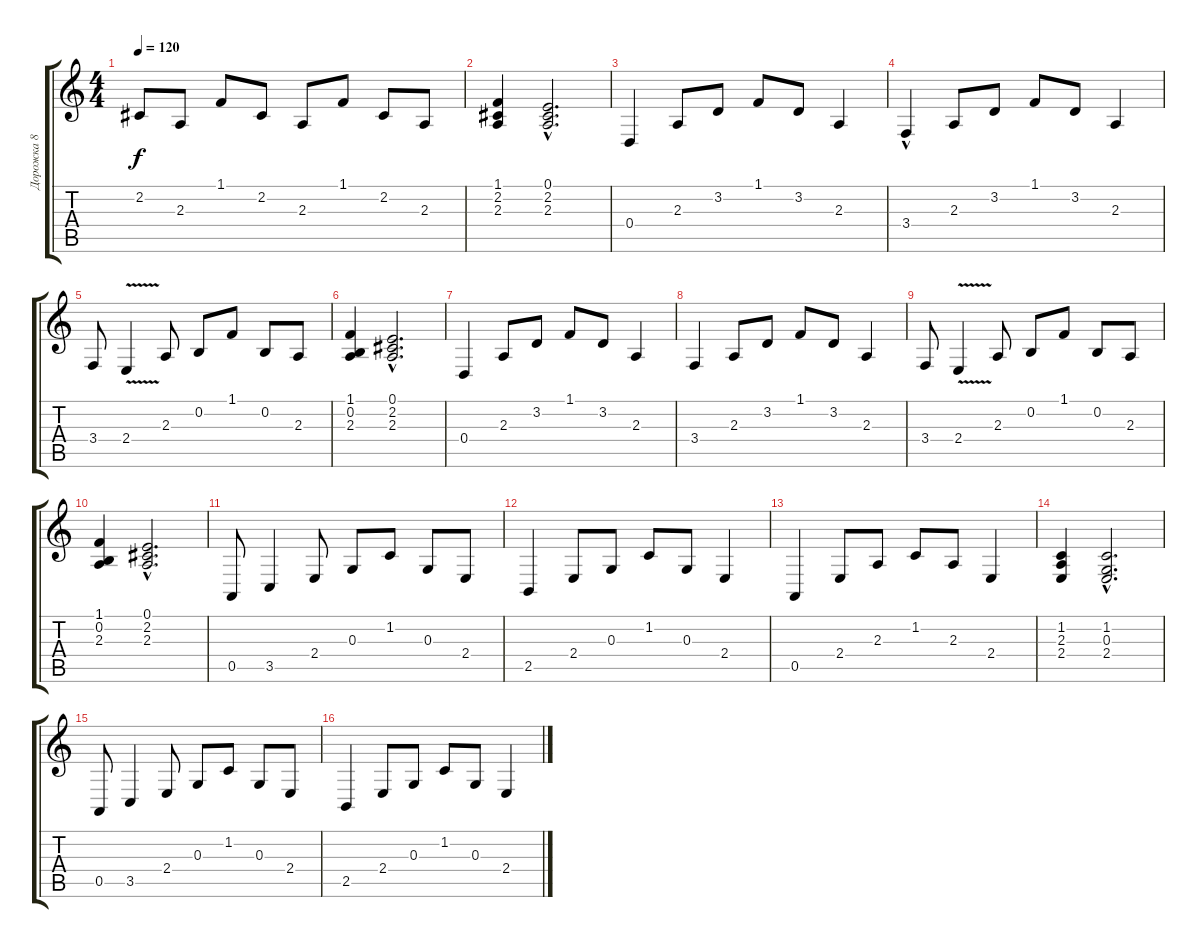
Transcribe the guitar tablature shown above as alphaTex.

\track ("Дорожка 8" "Дорожка 8") {instrument churchorgan}
\staff {score tabs}
\tuning (E4 B3 G3 D3 A2 E2) {hide}
\ts (4 4)
\tempo 120
\clef g2
\ks c
2.2.8{dy f} 2.3.8 1.1.8 2.2.8 2.3.8 1.1.8 2.2.8 2.3.8 |
(1.1 2.2 2.3).4 (0.1{hac} 2.2{hac} 2.3{hac}).2{d} |
0.4.4 2.3.8 3.2.8 1.1.8 3.2.8 2.3.4 |
3.4{hac}.4 2.3.8 3.2.8 1.1.8 3.2.8 2.3.4 |
3.4.8 2.4{v}.4 2.3.8 0.2.8 1.1.8 0.2.8 2.3.8 |
(1.1 0.2 2.3).4 (0.1{hac} 2.2{hac} 2.3{hac}).2{d} |
0.4.4 2.3.8 3.2.8 1.1.8 3.2.8 2.3.4 |
3.4.4 2.3.8 3.2.8 1.1.8 3.2.8 2.3.4 |
3.4.8 2.4{v}.4 2.3.8 0.2.8 1.1.8 0.2.8 2.3.8 |
(1.1 0.2 2.3).4 (0.1{hac} 2.2{hac} 2.3{hac}).2{d} |
0.5.8 3.5.4 2.4.8 0.3.8 1.2.8 0.3.8 2.4.8 |
2.5.4 2.4.8 0.3.8 1.2.8 0.3.8 2.4.4 |
0.5.4 2.4.8 2.3.8 1.2.8 2.3.8 2.4.4 |
(1.2 2.3 2.4).4 (1.2{hac} 0.3{hac} 2.4{hac}).2{d} |
0.5.8 3.5.4 2.4.8 0.3.8 1.2.8 0.3.8 2.4.8 |
2.5.4 2.4.8 0.3.8 1.2.8 0.3.8 2.4.4
